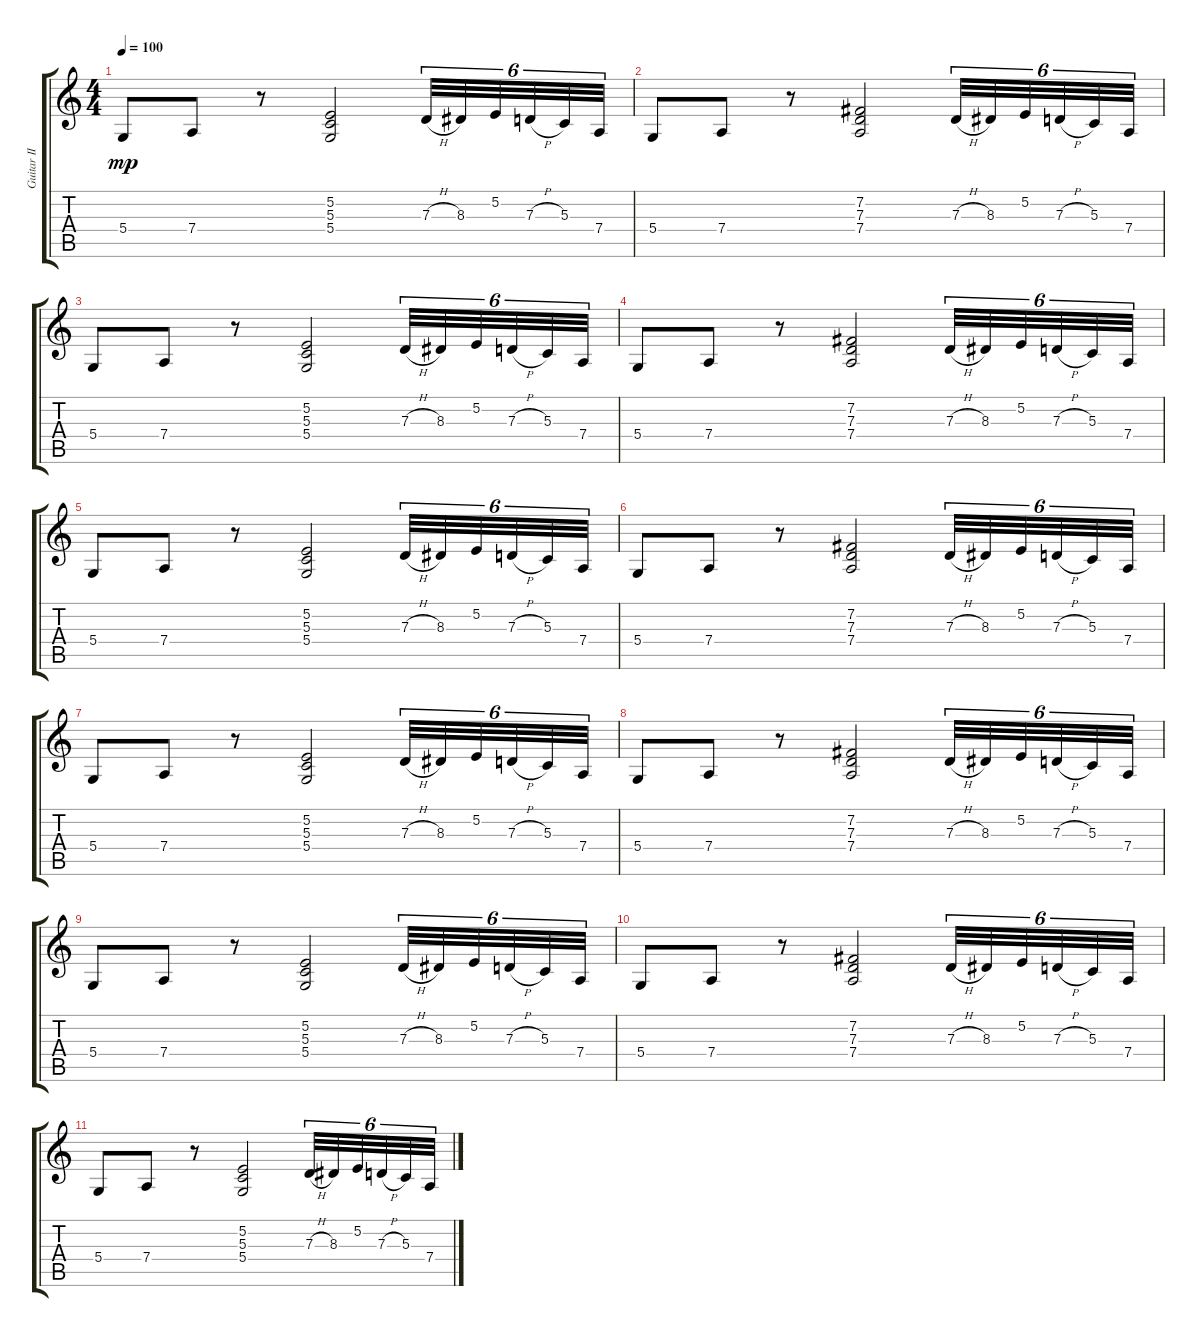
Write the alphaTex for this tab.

\track ("Guitar II" "Guitar II") {instrument drawbarorgan}
\staff {score tabs}
\tuning (E4 B3 G3 D3 A2 E2) {hide}
\ts (4 4)
\tempo 100
\clef g2
\ks c
5.4.8{dy mp} 7.4.8 r.8 (5.2 5.3 5.4).2 7.3{h}.32{tu (6 4)} 8.3.32{tu (6 4)} 5.2.32{tu (6 4)} 7.3{h}.32{tu (6 4)} 5.3.32{tu (6 4)} 7.4.32{tu (6 4)} |
5.4.8 7.4.8 r.8 (7.2 7.3 7.4).2 7.3{h}.32{tu (6 4)} 8.3.32{tu (6 4)} 5.2.32{tu (6 4)} 7.3{h}.32{tu (6 4)} 5.3.32{tu (6 4)} 7.4.32{tu (6 4)} |
5.4.8 7.4.8 r.8 (5.2 5.3 5.4).2 7.3{h}.32{tu (6 4)} 8.3.32{tu (6 4)} 5.2.32{tu (6 4)} 7.3{h}.32{tu (6 4)} 5.3.32{tu (6 4)} 7.4.32{tu (6 4)} |
5.4.8 7.4.8 r.8 (7.2 7.3 7.4).2 7.3{h}.32{tu (6 4)} 8.3.32{tu (6 4)} 5.2.32{tu (6 4)} 7.3{h}.32{tu (6 4)} 5.3.32{tu (6 4)} 7.4.32{tu (6 4)} |
5.4.8 7.4.8 r.8 (5.2 5.3 5.4).2 7.3{h}.32{tu (6 4)} 8.3.32{tu (6 4)} 5.2.32{tu (6 4)} 7.3{h}.32{tu (6 4)} 5.3.32{tu (6 4)} 7.4.32{tu (6 4)} |
5.4.8 7.4.8 r.8 (7.2 7.3 7.4).2 7.3{h}.32{tu (6 4)} 8.3.32{tu (6 4)} 5.2.32{tu (6 4)} 7.3{h}.32{tu (6 4)} 5.3.32{tu (6 4)} 7.4.32{tu (6 4)} |
5.4.8 7.4.8 r.8 (5.2 5.3 5.4).2 7.3{h}.32{tu (6 4)} 8.3.32{tu (6 4)} 5.2.32{tu (6 4)} 7.3{h}.32{tu (6 4)} 5.3.32{tu (6 4)} 7.4.32{tu (6 4)} |
5.4.8{volume 6} 7.4.8 r.8 (7.2 7.3 7.4).2 7.3{h}.32{tu (6 4)} 8.3.32{tu (6 4)} 5.2.32{tu (6 4)} 7.3{h}.32{tu (6 4)} 5.3.32{tu (6 4)} 7.4.32{tu (6 4)} |
5.4.8{volume 4} 7.4.8 r.8 (5.2 5.3 5.4).2 7.3{h}.32{tu (6 4)} 8.3.32{tu (6 4)} 5.2.32{tu (6 4)} 7.3{h}.32{tu (6 4)} 5.3.32{tu (6 4)} 7.4.32{tu (6 4)} |
5.4.8{volume 4} 7.4.8 r.8 (7.2 7.3 7.4).2 7.3{h}.32{tu (6 4)} 8.3.32{tu (6 4)} 5.2.32{tu (6 4)} 7.3{h}.32{tu (6 4)} 5.3.32{tu (6 4)} 7.4.32{tu (6 4)} |
5.4.8{volume 0} 7.4.8 r.8 (5.2 5.3 5.4).2 7.3{h}.32{tu (6 4)} 8.3.32{tu (6 4)} 5.2.32{tu (6 4)} 7.3{h}.32{tu (6 4)} 5.3.32{tu (6 4)} 7.4.32{tu (6 4)}
